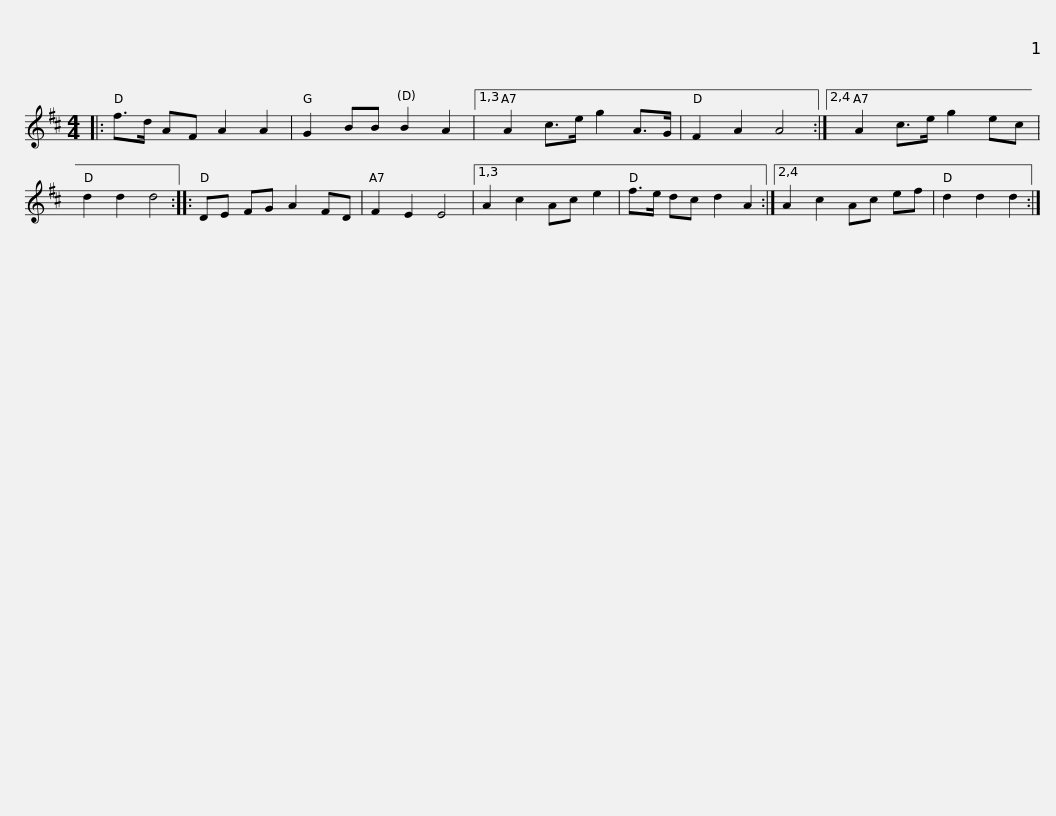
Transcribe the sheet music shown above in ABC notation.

X:1
L:1/8
M:4/4
I:linebreak $
K:D
V:1 treble
V:1
|: f>d AF A2 A2 | G2 BB B2 A2 |1,3 A2 c>e g2 A>G | F2 A2 A4 :|2,4 A2 c>e g2 ec | %5
 d2 d2 d4 :: DE FG A2 FD |$ F2 E2 E4 |1,3 A2 c2 Ac e2 | f>e dc d2 A2 :|2,4 %10
 A2 c2 Ac ef | d2 d2 d2 :| %12
